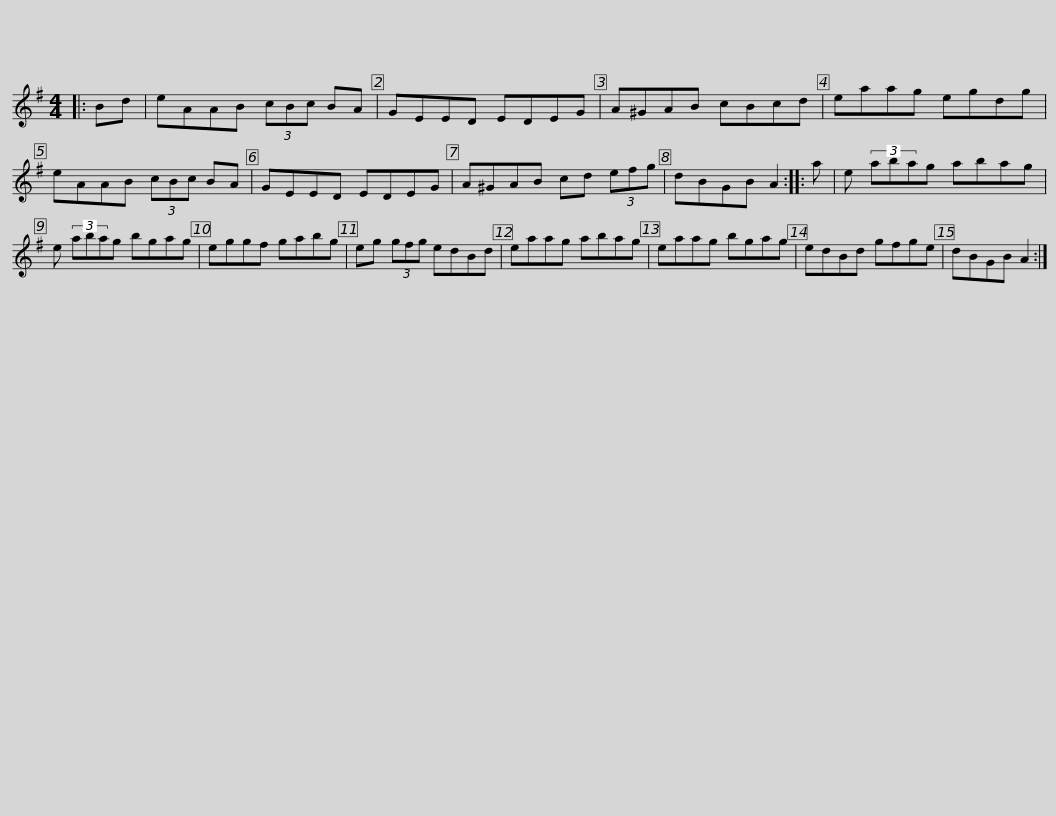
X:1
L:1/8
M:4/4
I:linebreak $
K:G
V:1 treble
V:1
|: Bd | eAAB (3cBc BA | GEED EDEG | A^GAB cBcd | eaag egdg |$ %5
 eAAB (3cBc BA | GEED EDEG | A^GAB cd (3efg | dBGB A2 :: a | %10
 e (3abag abag |$ e (3abag bgag | eggf gabg | eg (3gfg edBd | eaag abag |$ %15
 eaag bgag | edBd gfge | dBGB A2 :| %18
